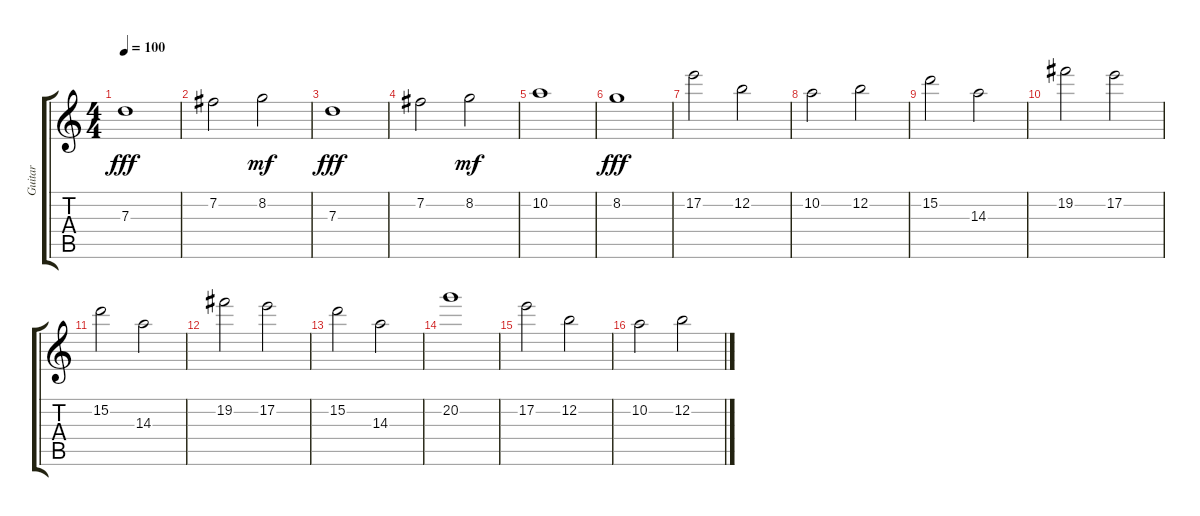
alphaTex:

\track ("Guitar" "Guitar") {instrument overdrivenguitar}
\staff {score tabs}
\tuning (E4 B3 G3 D3 A2 E2) {hide}
\ts (4 4)
\tempo 100
\clef g2
\ks c
7.3.1{dy fff} |
7.2.2 8.2.2{dy mf} |
7.3.1{dy fff} |
7.2.2 8.2.2{dy mf} |
10.2.1 |
8.2.1{dy fff} |
17.2.2 12.2.2 |
10.2.2 12.2.2 |
15.2.2 14.3.2 |
19.2.2 17.2.2 |
15.2.2 14.3.2 |
19.2.2 17.2.2 |
15.2.2 14.3.2 |
20.2.1 |
17.2.2 12.2.2 |
10.2.2 12.2.2
